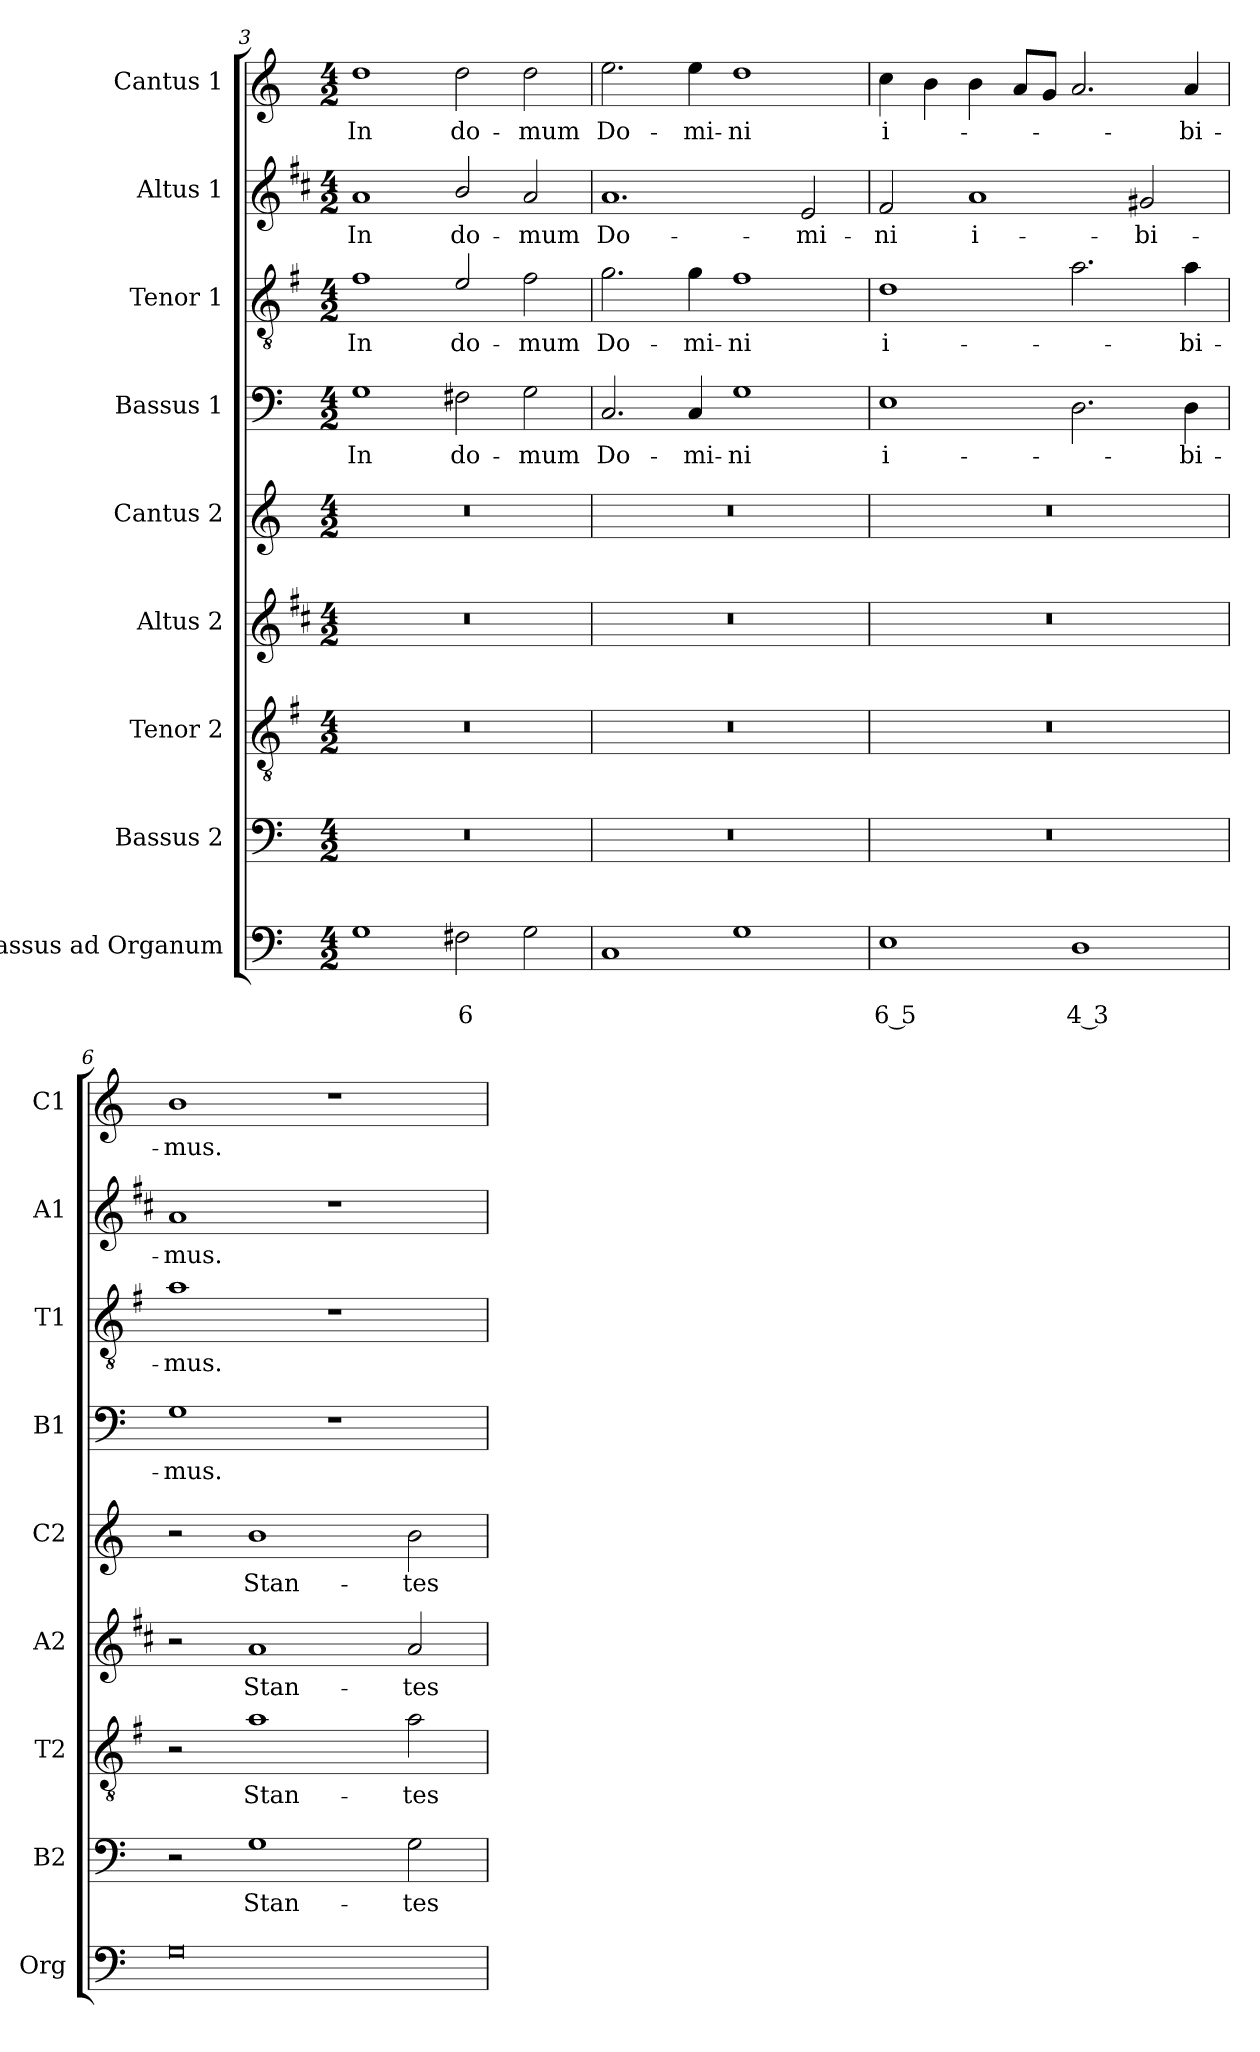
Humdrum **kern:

**kern	**text	**text	**kern	**text	**kern	**text	**kern	**text	**kern	**text	**kern	**text	**kern	**text	**kern	**text	**kern	**text
*part9	*part9	*part9	*part8	*part8	*part7	*part7	*part6	*part6	*part5	*part5	*part4	*part4	*part3	*part3	*part2	*part2	*part1	*part1
*staff9	*staff9	*staff9	*staff8	*staff8	*staff7	*staff7	*staff6	*staff6	*staff5	*staff5	*staff4	*staff4	*staff3	*staff3	*staff2	*staff2	*staff1	*staff1
*I"Bassus ad Organum	*	*	*I"Bassus 2	*	*I"Tenor 2	*	*I"Altus 2	*	*I"Cantus 2	*	*I"Bassus 1	*	*I"Tenor 1	*	*I"Altus 1	*	*I"Cantus 1	*
*I'Org	*	*	*I'B2	*	*I'T2	*	*I'A2	*	*I'C2	*	*I'B1	*	*I'T1	*	*I'A1	*	*I'C1	*
*clefF4	*	*	*clefF4	*	*clefGv2	*	*clefG2	*	*clefG2	*	*clefF4	*	*clefGv2	*	*clefG2	*	*clefG2	*
*	*	*	*	*	*ITrd4c7	*	*ITrd1c2	*	*	*	*	*	*ITrd4c7	*	*ITrd1c2	*	*	*
*k[]	*	*	*k[]	*	*k[]	*	*k[]	*	*k[]	*	*k[]	*	*k[]	*	*k[]	*	*k[]	*
*C:	*	*	*C:	*	*C:	*	*C:	*	*C:	*	*C:	*	*C:	*	*C:	*	*C:	*
*M4/2	*	*	*M4/2	*	*M4/2	*	*M4/2	*	*M4/2	*	*M4/2	*	*M4/2	*	*M4/2	*	*M4/2	*
=3	=3	=3	=3	=3	=3	=3	=3	=3	=3	=3	=3	=3	=3	=3	=3	=3	=3	=3
!	!	!	!	!	!	!	!	!	!	!	!	!LO:LY:b	!	!LO:LY:b	!	!LO:LY:b	!	!LO:LY:b
1G	.	.	0r	.	0r	.	0r	.	0r	.	1G	In	1B	In	1g	In	1dd	In
!	!	!LO:LY:b	!	!	!	!	!	!	!	!	!	!LO:LY:b	!	!LO:LY:b	!	!LO:LY:b	!	!LO:LY:b
2F#X\	.	6	.	.	.	.	.	.	.	.	2F#X\	do-	2A/	do-	2a/	do-	2dd\	do-
!	!	!	!	!	!	!	!	!	!	!	!	!LO:LY:b	!	!LO:LY:b	!	!LO:LY:b	!	!LO:LY:b
2G\	.	.	.	.	.	.	.	.	.	.	2G\	-mum	2B\	-mum	2g/	-mum	2dd\	-mum
!!LO:PB:g=z
=4	=4	=4	=4	=4	=4	=4	=4	=4	=4	=4	=4	=4	=4	=4	=4	=4	=4	=4
!	!	!	!	!	!	!	!	!	!	!	!	!LO:LY:b	!	!LO:LY:b	!	!LO:LY:b	!	!LO:LY:b
1C	.	.	0r	.	0r	.	0r	.	0r	.	2.C/	Do-	2.c\	Do-	1.g	Do-	2.ee\	Do-
!	!	!	!	!	!	!	!	!	!	!	!	!LO:LY:b	!	!LO:LY:b	!	!	!	!LO:LY:b
.	.	.	.	.	.	.	.	.	.	.	4C/	-mi-	4c\	-mi-	.	.	4ee\	-mi-
!	!	!	!	!	!	!	!	!	!	!	!	!LO:LY:b	!	!LO:LY:b	!	!	!	!LO:LY:b
1G	.	.	.	.	.	.	.	.	.	.	1G	-ni	1B	-ni	.	.	1dd	-ni
!	!	!	!	!	!	!	!	!	!	!	!	!	!	!	!	!LO:LY:b	!	!
.	.	.	.	.	.	.	.	.	.	.	.	.	.	.	2d/	-mi-	.	.
=5	=5	=5	=5	=5	=5	=5	=5	=5	=5	=5	=5	=5	=5	=5	=5	=5	=5	=5
!	!	!LO:LY:b	!	!	!	!	!	!	!	!	!	!LO:LY:b	!	!LO:LY:b	!	!LO:LY:b	!	!LO:LY:b
1E	.	6 5	0r	.	0r	.	0r	.	0r	.	1E	i-	1G	i-	2e/	-ni	4cc\	i-
.	.	.	.	.	.	.	.	.	.	.	.	.	.	.	.	.	4b\	.
!	!	!	!	!	!	!	!	!	!	!	!	!	!	!	!	!LO:LY:b	!	!
.	.	.	.	.	.	.	.	.	.	.	.	.	.	.	1g	i-	4b\	.
.	.	.	.	.	.	.	.	.	.	.	.	.	.	.	.	.	8a/L	.
.	.	.	.	.	.	.	.	.	.	.	.	.	.	.	.	.	8g/J	.
!	!	!LO:LY:b	!	!	!	!	!	!	!	!	!	!	!	!	!	!	!	!
1D	.	4 3	.	.	.	.	.	.	.	.	2.D\	.	2.d\	.	.	.	2.a/	.
!	!	!	!	!	!	!	!	!	!	!	!	!	!	!	!	!LO:LY:b	!	!
.	.	.	.	.	.	.	.	.	.	.	.	.	.	.	2f#X/	-bi-	.	.
!	!	!	!	!	!	!	!	!	!	!	!	!LO:LY:b	!	!LO:LY:b	!	!	!	!LO:LY:b
.	.	.	.	.	.	.	.	.	.	.	4D\	-bi-	4d\	-bi-	.	.	4a/	-bi-
=6	=6	=6	=6	=6	=6	=6	=6	=6	=6	=6	=6	=6	=6	=6	=6	=6	=6	=6
!	!	!	!	!	!	!	!	!	!	!	!	!LO:LY:b	!	!LO:LY:b	!	!LO:LY:b	!	!LO:LY:b
0G	.	.	2r	.	2r	.	2r	.	2r	.	1G	-mus.	1d	-mus.	1g	-mus.	1b	-mus.
!	!	!	!	!LO:LY:b	!	!LO:LY:b	!	!LO:LY:b	!	!LO:LY:b	!	!	!	!	!	!	!	!
.	.	.	1G	Stan-	1d	Stan-	1g	Stan-	1b	Stan-	.	.	.	.	.	.	.	.
.	.	.	.	.	.	.	.	.	.	.	1r	.	1r	.	1r	.	1r	.
!	!	!	!	!LO:LY:b	!	!LO:LY:b	!	!LO:LY:b	!	!LO:LY:b	!	!	!	!	!	!	!	!
.	.	.	2G\	-tes	2d\	-tes	2g/	-tes	2b\	-tes	.	.	.	.	.	.	.	.
=	=	=	=	=	=	=	=	=	=	=	=	=	=	=	=	=	=	=
*-	*-	*-	*-	*-	*-	*-	*-	*-	*-	*-	*-	*-	*-	*-	*-	*-	*-	*-
